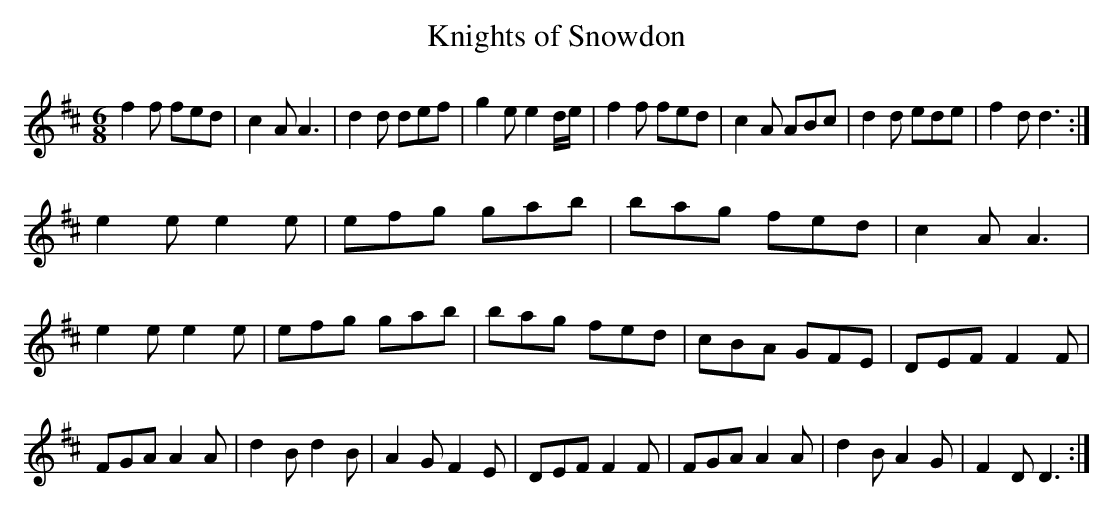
X:1
T:Knights of Snowdon
L:1/8
M:6/8
K:Dmaj
f2 f fed |\
c2 A A3 |\
d2 d def |\
g2 e e2 d/e/ |\
f2 f fed |\
c2 A ABc |\
d2 d ede |\
f2 d d3 :|
e2 e e2 e |\
efg gab |\
bag fed |\
c2 A A3 |\
e2 e e2 e |\
efg gab |\
bag fed |\
cBA GFE |\
DEF F2 F |\
FGA A2 A |\
d2 B d2 B |\
A2 G F2 E |\
DEF F2 F |\
FGA A2 A |\
d2 B A2 G |\
F2 D D3 :|
